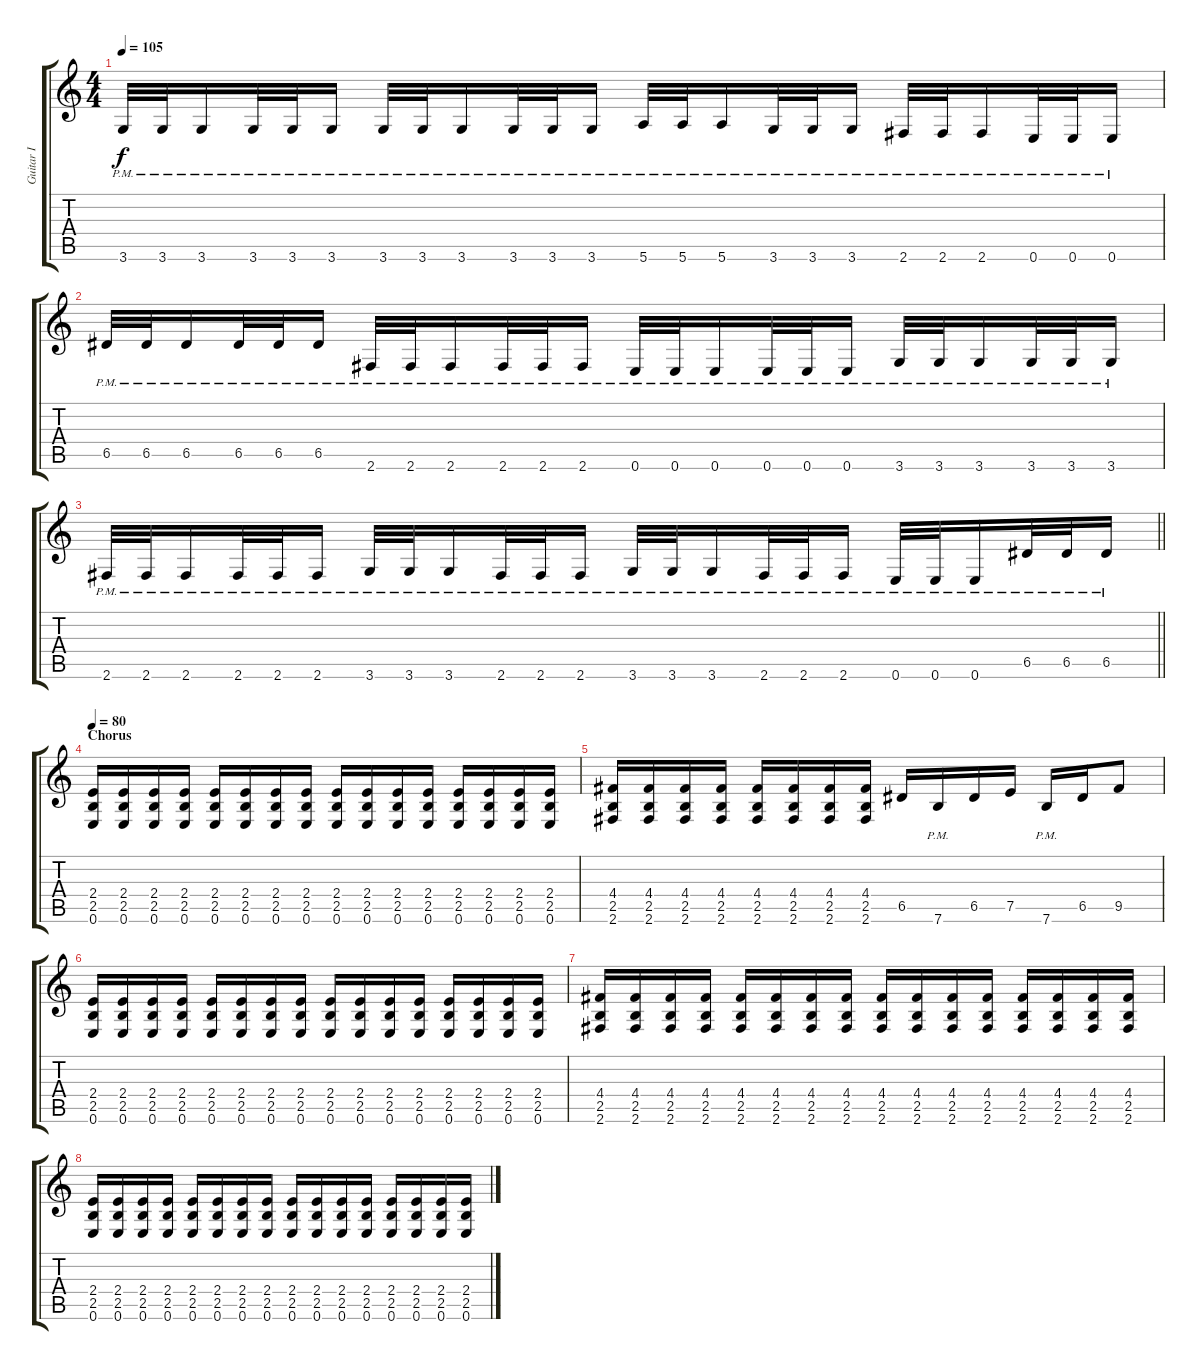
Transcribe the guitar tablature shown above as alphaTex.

\track ("Guitar I" "Guitar I") {instrument distortionguitar}
\staff {score tabs}
\tuning (E4 B3 G3 D3 A2 E2) {hide}
\ts (4 4)
\tempo 105
\clef g2
\ks c
3.6{pm}.32{dy f} 3.6{pm}.32 3.6{pm}.16 3.6{pm}.32 3.6{pm}.32 3.6{pm}.16 3.6{pm}.32 3.6{pm}.32 3.6{pm}.16 3.6{pm}.32 3.6{pm}.32 3.6{pm}.16 5.6{pm}.32 5.6{pm}.32 5.6{pm}.16 3.6{pm}.32 3.6{pm}.32 3.6{pm}.16 2.6{pm}.32 2.6{pm}.32 2.6{pm}.16 0.6{pm}.32 0.6{pm}.32 0.6{pm}.16 |
6.5{pm}.32 6.5{pm}.32 6.5{pm}.16 6.5{pm}.32 6.5{pm}.32 6.5{pm}.16 2.6{pm}.32 2.6{pm}.32 2.6{pm}.16 2.6{pm}.32 2.6{pm}.32 2.6{pm}.16 0.6{pm}.32 0.6{pm}.32 0.6{pm}.16 0.6{pm}.32 0.6{pm}.32 0.6{pm}.16 3.6{pm}.32 3.6{pm}.32 3.6{pm}.16 3.6{pm}.32 3.6{pm}.32 3.6{pm}.16 |
\barLineRight lightlight
2.6{pm}.32 2.6{pm}.32 2.6{pm}.16 2.6{pm}.32 2.6{pm}.32 2.6{pm}.16 3.6{pm}.32 3.6{pm}.32 3.6{pm}.16 2.6{pm}.32 2.6{pm}.32 2.6{pm}.16 3.6{pm}.32 3.6{pm}.32 3.6{pm}.16 2.6{pm}.32 2.6{pm}.32 2.6{pm}.16 0.6{pm}.32 0.6{pm}.32 0.6{pm}.16 6.5{pm}.32 6.5{pm}.32 6.5{pm}.16 |
\section ("" "Chorus")
\tempo 80
(2.4 2.5 0.6).16 (2.4 2.5 0.6).16 (2.4 2.5 0.6).16 (2.4 2.5 0.6).16 (2.4 2.5 0.6).16 (2.4 2.5 0.6).16 (2.4 2.5 0.6).16 (2.4 2.5 0.6).16 (2.4 2.5 0.6).16 (2.4 2.5 0.6).16 (2.4 2.5 0.6).16 (2.4 2.5 0.6).16 (2.4 2.5 0.6).16 (2.4 2.5 0.6).16 (2.4 2.5 0.6).16 (2.4 2.5 0.6).16 |
(4.4 2.5 2.6).16 (4.4 2.5 2.6).16 (4.4 2.5 2.6).16 (4.4 2.5 2.6).16 (4.4 2.5 2.6).16 (4.4 2.5 2.6).16 (4.4 2.5 2.6).16 (4.4 2.5 2.6).16 6.5.16 7.6{pm}.16 6.5.16 7.5.16 7.6{pm}.16 6.5.16 9.5.8 |
(2.4 2.5 0.6).16 (2.4 2.5 0.6).16 (2.4 2.5 0.6).16 (2.4 2.5 0.6).16 (2.4 2.5 0.6).16 (2.4 2.5 0.6).16 (2.4 2.5 0.6).16 (2.4 2.5 0.6).16 (2.4 2.5 0.6).16 (2.4 2.5 0.6).16 (2.4 2.5 0.6).16 (2.4 2.5 0.6).16 (2.4 2.5 0.6).16 (2.4 2.5 0.6).16 (2.4 2.5 0.6).16 (2.4 2.5 0.6).16 |
(4.4 2.5 2.6).16 (4.4 2.5 2.6).16 (4.4 2.5 2.6).16 (4.4 2.5 2.6).16 (4.4 2.5 2.6).16 (4.4 2.5 2.6).16 (4.4 2.5 2.6).16 (4.4 2.5 2.6).16 (4.4 2.5 2.6).16 (4.4 2.5 2.6).16 (4.4 2.5 2.6).16 (4.4 2.5 2.6).16 (4.4 2.5 2.6).16 (4.4 2.5 2.6).16 (4.4 2.5 2.6).16 (4.4 2.5 2.6).16 |
(2.4 2.5 0.6).16 (2.4 2.5 0.6).16 (2.4 2.5 0.6).16 (2.4 2.5 0.6).16 (2.4 2.5 0.6).16 (2.4 2.5 0.6).16 (2.4 2.5 0.6).16 (2.4 2.5 0.6).16 (2.4 2.5 0.6).16 (2.4 2.5 0.6).16 (2.4 2.5 0.6).16 (2.4 2.5 0.6).16 (2.4 2.5 0.6).16 (2.4 2.5 0.6).16 (2.4 2.5 0.6).16 (2.4 2.5 0.6).16
